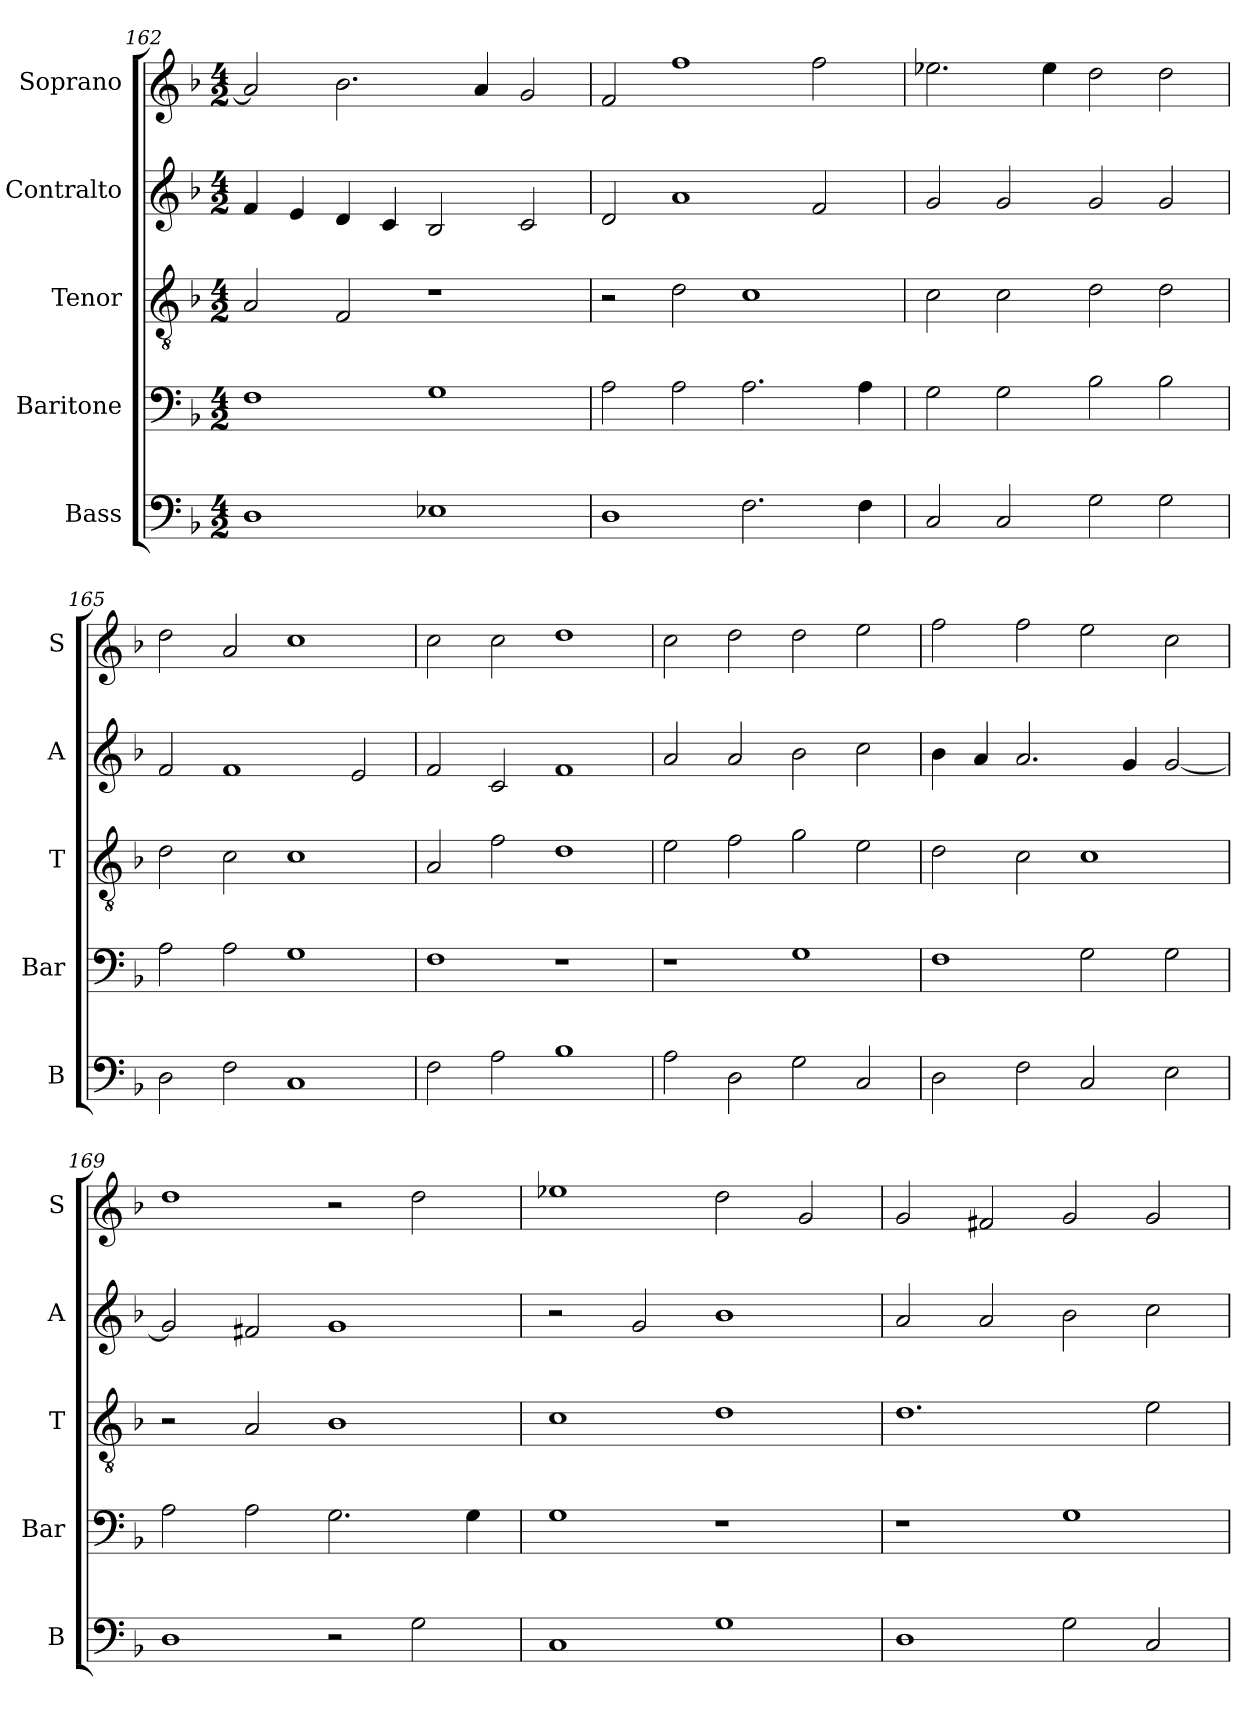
**kern	**kern	**kern	**kern	**kern
*part5	*part4	*part3	*part2	*part1
*staff5	*staff4	*staff3	*staff2	*staff1
*I"Bass	*I"Baritone	*I"Tenor	*I"Contralto	*I"Soprano
*I'B	*I'Bar	*I'T	*I'A	*I'S
*clefF4	*clefF4	*clefGv2	*clefG2	*clefG2
*k[b-]	*k[b-]	*k[b-]	*k[b-]	*k[b-]
*G:dor	*G:dor	*G:dor	*G:dor	*G:dor
*M4/2	*M4/2	*M4/2	*M4/2	*M4/2
=162	=162	=162	=162	=162
1D	1F	2A	4f	2a]
.	.	.	4e	.
.	.	2F	4d	2.b-
.	.	.	4c	.
1E-X	1G	1r	2B-	.
.	.	.	.	4a
.	.	.	2c	2g
=163	=163	=163	=163	=163
1D	2A	2r	2d	2f
.	2A	2d	1a	1ff
2.F	2.A	1c	.	.
.	.	.	2f	2ff
4F	4A	.	.	.
=164	=164	=164	=164	=164
2C	2G	2c	2g	2.ee-X
2C	2G	2c	2g	.
.	.	.	.	4ee-
2G	2B-	2d	2g	2dd
2G	2B-	2d	2g	2dd
=165	=165	=165	=165	=165
2D	2A	2d	2f	2dd
2F	2A	2c	1f	2a
1C	1G	1c	.	1cc
.	.	.	2e	.
=166	=166	=166	=166	=166
2F	1F	2A	2f	2cc
2A	.	2f	2c	2cc
1B-	1r	1d	1f	1dd
=167	=167	=167	=167	=167
2A	1r	2e	2a	2cc
2D	.	2f	2a	2dd
2G	1G	2g	2b-	2dd
2C	.	2e	2cc	2ee
=168	=168	=168	=168	=168
2D	1F	2d	4b-	2ff
.	.	.	4a	.
2F	.	2c	2.a	2ff
2C	2G	1c	.	2ee
.	.	.	4g	.
2E	2G	.	[2g	2cc
=169	=169	=169	=169	=169
1D	2A	2r	2g]	1dd
.	2A	2A	2f#X	.
2r	2.G	1B-	1g	2r
2G	.	.	.	2dd
.	4G	.	.	.
=170	=170	=170	=170	=170
1C	1G	1c	2r	1ee-X
.	.	.	2g	.
1G	1r	1d	1b-	2dd
.	.	.	.	2g
=171	=171	=171	=171	=171
1D	1r	1.d	2a	2g
.	.	.	2a	2f#X
2G	1G	.	2b-	2g
2C	.	2e	2cc	2g
=	=	=	=	=
*-	*-	*-	*-	*-
